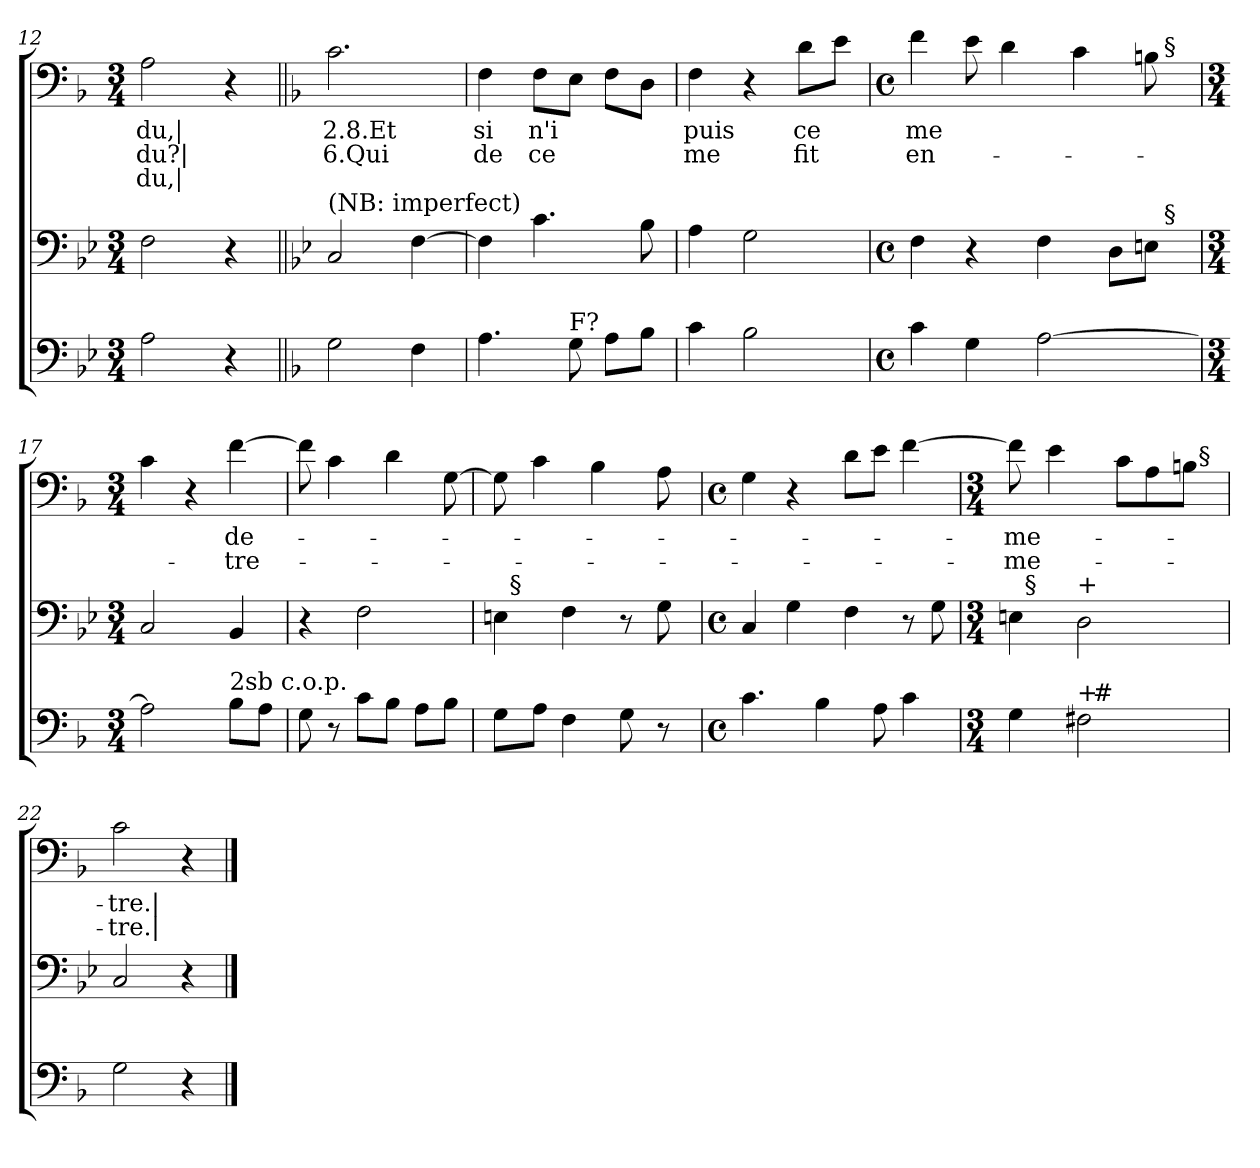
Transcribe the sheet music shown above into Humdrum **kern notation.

**kern	**kern	**kern	**text	**text	**text
*part3	*part2	*part1	*part1	*part1	*part1
*staff3	*staff2	*staff1	*staff1	*staff1	*staff1
*clefF4	*clefF4	*clefF4	*	*	*
*k[b-e-]	*k[b-e-]	*k[b-]	*	*	*
*B-:	*B-:	*F:	*	*	*
*M3/4	*M3/4	*M3/4	*	*	*
=12	=12	=12	=12	=12	=12
!	!	!	!LO:LY:b:color=#000000	!LO:LY:b:color=#000000	!LO:LY:b:color=#000000
2Ai\	2Fi\	2Ai\	-du,|	-du?|	-du,|
4r	4r	4r	.	.	.
!!LO:LB:g=z
=13||	=13||	=13||	=13||	=13||	=13||
*k[b-]	*	*	*	*	*
*F:	*	*	*	*	*
!	!LO:TX:a:t=(NB&colon; imperfect)	!	!	!	!
!	!	!	!LO:LY:b:color=#000000	!LO:LY:b:color=#000000	!
2Gi\	2Ci/	2.ci\	2.8.Et	6.Qui	.
4Fi\	[>4Fi\	.	.	.	.
=14	=14	=14	=14	=14	=14
!	!	!	!LO:LY:b:color=#000000	!LO:LY:b:color=#000000	!
4.Ai\	4Fi\]	4Fi\	si	de	.
!	!	!	!LO:LY:b:color=#000000	!LO:LY:b:color=#000000	!
.	4.ci\	8Fi\L	n'i	ce	.
!LO:TX:a:t=F?	!	!	!	!	!
8Gi\	.	8Ei\J	.	.	.
8Ai\L	.	8Fi\L	.	.	.
8B-i\J	8B-i\	8Di\J	.	.	.
=15	=15	=15	=15	=15	=15
!	!	!	!LO:LY:b:color=#000000	!LO:LY:b:color=#000000	!
4ci\	4Ai\	4Fi\	puis	me	.
2B-i\	2Gi\	4r	.	.	.
!	!	!	!LO:LY:b:color=#000000	!LO:LY:b:color=#000000	!
.	.	8di\L	ce	fit	.
.	.	8ei\J	.	.	.
=16	=16	=16	=16	=16	=16
*M4/4	*M4/4	*M4/4	*	*	*
*met(c)	*met(c)	*met(c)	*	*	*
!	!	!	!LO:LY:b:color=#000000	!LO:LY:b:color=#000000	!
*	*^	*^	*	*	*
4ci\	4Fi\	2ryy	4fi\	2ryy	me	en-	.
4Gi\	4r	.	8ei\	.	.	.	.
.	.	.	4di\	.	.	.	.
[>2Ai\	4Fi\	4ryy	.	4ryy	.	.	.
.	.	.	4ci\	.	.	.	.
.	8Di\L	8ryy	.	8ryy	.	.	.
.	8Ei\J	32ryy	8Bi\	32ryy	.	.	.
.	.	256ryy	.	256ryy	.	.	.
!	!	!	!	!LO:TX:a:t=§	!	!	!
!	!	!LO:TX:a:t=§	!	!	!	!	!
.	.	16ryy	.	16ryy	.	.	.
.	.	64..ryy	.	64..ryy	.	.	.
*	*v	*v	*	*	*	*	*
*	*	*v	*v	*	*	*
=17	=17	=17	=17	=17	=17
*M3/4	*M3/4	*M3/4	*	*	*
2Ai\]	2Ci/	4ci\	.	.	.
.	.	4r	.	.	.
!LO:TX:a:t=2sb c.o.p.	!	!	!	!	!
!	!	!	!LO:LY:b:color=#000000	!LO:LY:b:color=#000000	!
8B-i\L	4BB-i/	[>4fi\	de-	-tre-	.
8Ai\J	.	.	.	.	.
=18	=18	=18	=18	=18	=18
8Gi\	4r	8fi\]	.	.	.
8r	.	4ci\	.	.	.
8ci\L	2Fi\	.	.	.	.
8B-i\J	.	4di\	.	.	.
8Ai\L	.	.	.	.	.
8B-i\J	.	[>8Gi\	.	.	.
=19	=19	=19	=19	=19	=19
*	*^	*	*	*	*
8Gi\L	4Ei\	32ryy	8Gi\]	.	.	.
.	.	256ryy	.	.	.	.
!	!	!LO:TX:a:t=§	!	!	!	!
.	.	2ryy	.	.	.	.
8Ai\J	.	.	4ci\	.	.	.
4Fi\	4Fi\	.	.	.	.	.
.	.	.	4B-i\	.	.	.
8Gi\	8r	.	.	.	.	.
.	.	8ryy	.	.	.	.
8r	8Gi\	.	8Ai\	.	.	.
.	.	16ryy	.	.	.	.
.	.	64..ryy	.	.	.	.
*	*v	*v	*	*	*	*
=20	=20	=20	=20	=20	=20
*M4/4	*M4/4	*M4/4	*	*	*
*met(c)	*met(c)	*met(c)	*	*	*
4.ci\	4Ci/	4Gi\	.	.	.
.	4Gi\	4r	.	.	.
4B-i\	.	.	.	.	.
.	4Fi\	8di\L	.	.	.
8Ai\	.	8ei\J	.	.	.
4ci\	8r	[>4fi\	.	.	.
.	8Gi\	.	.	.	.
=21	=21	=21	=21	=21	=21
*M3/4	*M3/4	*M3/4	*	*	*
!	!	!	!LO:LY:b:color=#000000	!LO:LY:b:color=#000000	!
*^	*^	*^	*	*	*
4Gi\	4ryy	4Ei\	32ryy	8fi\]	2ryy	-me-	-me-	.
.	.	.	256ryy	.	.	.	.	.
!	!	!	!LO:TX:a:t=§	!	!	!	!	!
.	.	.	2ryy	.	.	.	.	.
.	.	.	.	4ei\	.	.	.	.
!	!	!LO:TX:a:t=+	!	!	!	!	!	!
!LO:TX:a:t=+	!	!	!	!	!	!	!	!
2F#i\	32ryy	2Di\	.	.	.	.	.	.
.	256ryy	.	.	.	.	.	.	.
!	!LO:TX:a:t=#	!	!	!	!	!	!	!
.	4ryy	.	.	.	.	.	.	.
.	.	.	.	8ci\L	.	.	.	.
.	.	.	.	8Ai\	8ryy	.	.	.
.	8ryy	.	8ryy	.	.	.	.	.
.	.	.	.	8Bi\J	32ryy	.	.	.
.	.	.	.	.	256ryy	.	.	.
!	!	!	!	!	!LO:TX:a:t=§	!	!	!
.	16ryy	.	16ryy	.	16ryy	.	.	.
.	64..ryy	.	64..ryy	.	64..ryy	.	.	.
*v	*v	*	*	*v	*v	*	*	*
*	*v	*v	*	*	*	*
=22	=22	=22	=22	=22	=22
*^	*^	*^	*	*	*
!	!	!	!	!	!	!LO:LY:b:color=#000000	!LO:LY:b:color=#000000	!
*v	*v	*	*	*v	*v	*	*	*
*	*v	*v	*	*	*	*
2Gi\	2Ci/	2ci\	-tre.|	-tre.|	.
4r	4r	4r	.	.	.
==	==	==	==	==	==
*-	*-	*-	*-	*-	*-
